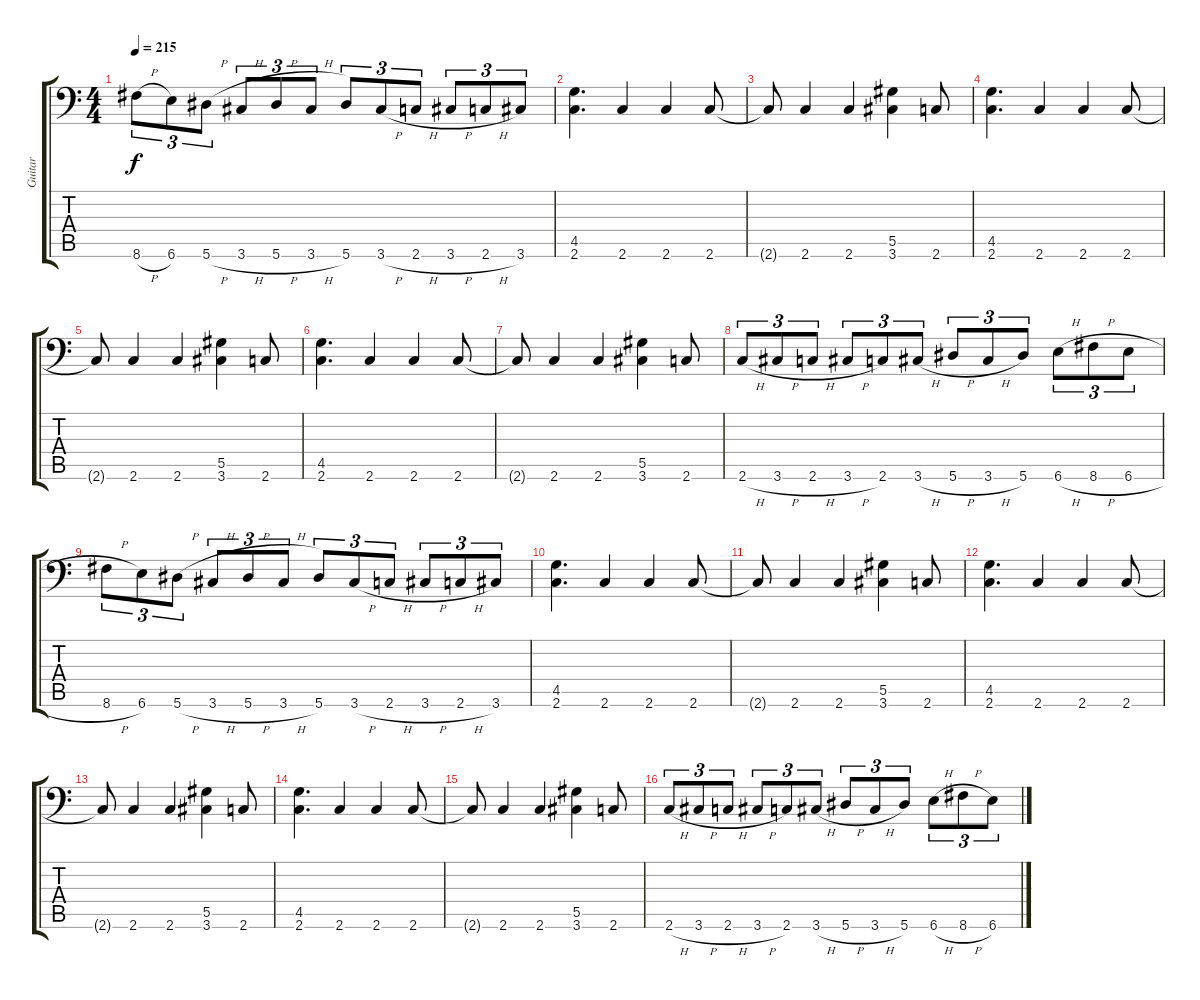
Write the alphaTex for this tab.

\track ("Guitar" "Guitar") {instrument electricguitarclean}
\staff {score tabs}
\tuning (Bb3 F3 Db3 Ab2 Eb2 Bb1) {hide}
\ts (4 4)
\tempo 215
\clef f4
\ks c
8.6{h}.8{tu (3 2) dy f} 6.6.8{tu (3 2)} 5.6{h}.8{tu (3 2)} 3.6{h}.8{tu (3 2)} 5.6{h}.8{tu (3 2)} 3.6{h}.8{tu (3 2)} 5.6.8{tu (3 2)} 3.6{h}.8{tu (3 2)} 2.6{h}.8{tu (3 2)} 3.6{h}.8{tu (3 2)} 2.6{h}.8{tu (3 2)} 3.6.8{tu (3 2)} |
(4.5 2.6).4{d} 2.6.4 2.6.4 2.6.8 |
2.6{t}.8 2.6.4 2.6.4 (5.5 3.6).4 2.6.8 |
(4.5 2.6).4{d} 2.6.4 2.6.4 2.6.8 |
2.6{t}.8 2.6.4 2.6.4 (5.5 3.6).4 2.6.8 |
(4.5 2.6).4{d} 2.6.4 2.6.4 2.6.8 |
2.6{t}.8 2.6.4 2.6.4 (5.5 3.6).4 2.6.8 |
2.6{h}.8{tu (3 2)} 3.6{h}.8{tu (3 2)} 2.6{h}.8{tu (3 2)} 3.6{h}.8{tu (3 2)} 2.6.8{tu (3 2)} 3.6{h}.8{tu (3 2)} 5.6{h}.8{tu (3 2)} 3.6{h}.8{tu (3 2)} 5.6.8{tu (3 2)} 6.6{h}.8{tu (3 2)} 8.6{h}.8{tu (3 2)} 6.6{h}.8{tu (3 2)} |
8.6{h}.8{tu (3 2)} 6.6.8{tu (3 2)} 5.6{h}.8{tu (3 2)} 3.6{h}.8{tu (3 2)} 5.6{h}.8{tu (3 2)} 3.6{h}.8{tu (3 2)} 5.6.8{tu (3 2)} 3.6{h}.8{tu (3 2)} 2.6{h}.8{tu (3 2)} 3.6{h}.8{tu (3 2)} 2.6{h}.8{tu (3 2)} 3.6.8{tu (3 2)} |
(4.5 2.6).4{d} 2.6.4 2.6.4 2.6.8 |
2.6{t}.8 2.6.4 2.6.4 (5.5 3.6).4 2.6.8 |
(4.5 2.6).4{d} 2.6.4 2.6.4 2.6.8 |
2.6{t}.8 2.6.4 2.6.4 (5.5 3.6).4 2.6.8 |
(4.5 2.6).4{d} 2.6.4 2.6.4 2.6.8 |
2.6{t}.8 2.6.4 2.6.4 (5.5 3.6).4 2.6.8 |
2.6{h}.8{tu (3 2)} 3.6{h}.8{tu (3 2)} 2.6{h}.8{tu (3 2)} 3.6{h}.8{tu (3 2)} 2.6.8{tu (3 2)} 3.6{h}.8{tu (3 2)} 5.6{h}.8{tu (3 2)} 3.6{h}.8{tu (3 2)} 5.6.8{tu (3 2)} 6.6{h}.8{tu (3 2)} 8.6{h}.8{tu (3 2)} 6.6{h}.8{tu (3 2)}
